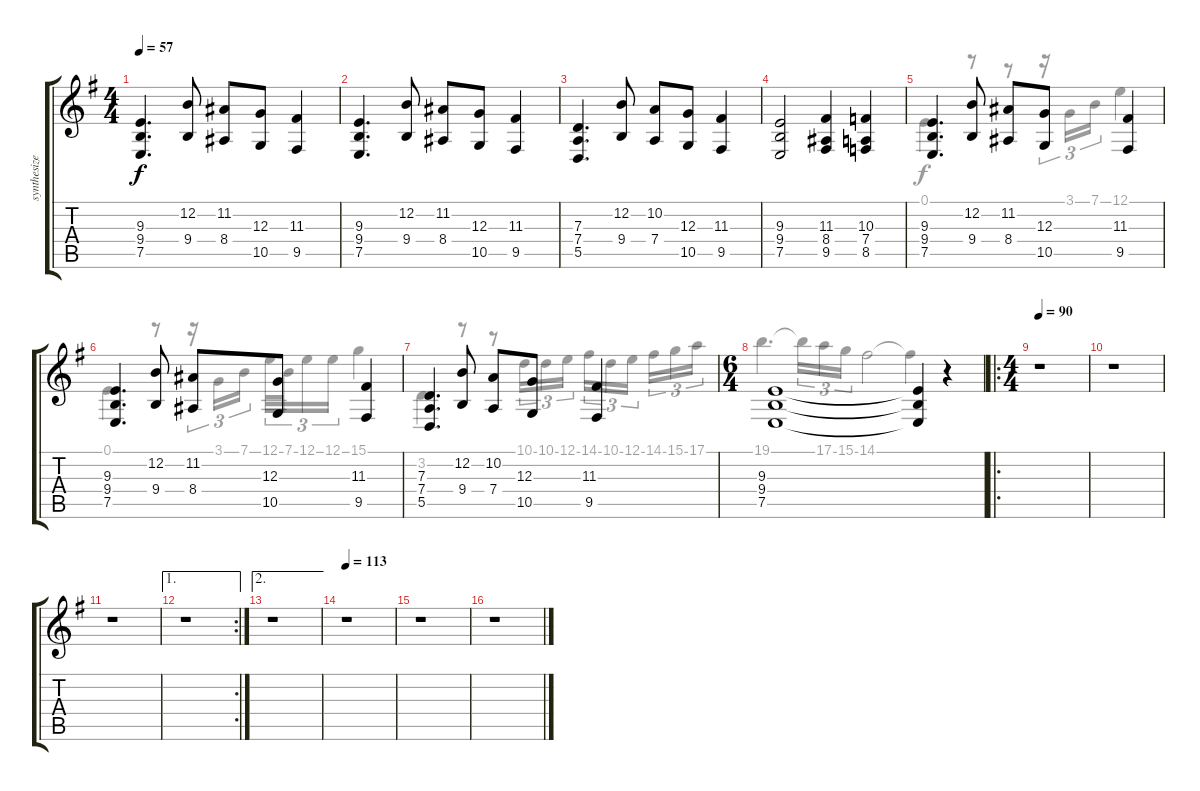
\track ("synthesizer" "synthesize") {instrument synthstrings2}
\staff {score tabs}
\tuning (E4 B3 G3 D3 A2 E2) {hide}
\voice
\ts (4 4)
\tempo 57
\clef g2
\ks g
(9.3 9.4 7.5).4{d dy f instrument synthstrings2} (12.2 9.4).8 (11.2 8.4).8 (12.3 10.5).8 (11.3 9.5).4 |
(9.3 9.4 7.5).4{d} (12.2 9.4).8 (11.2 8.4).8 (12.3 10.5).8 (11.3 9.5).4 |
(7.3 7.4 5.5).4{d} (12.2 9.4).8 (10.2 7.4).8 (12.3 10.5).8 (11.3 9.5).4 |
(9.3 9.4 7.5).2 (11.3 8.4 9.5).4 (10.3 7.4 8.5).4 |
(9.3 9.4 7.5).4{d} (12.2 9.4).8 (11.2 8.4).8 (12.3 10.5).8 (11.3 9.5).4 |
(9.3 9.4 7.5).4{d} (12.2 9.4).8 (11.2 8.4).8 (12.3 10.5).8 (11.3 9.5).4 |
(7.3 7.4 5.5).4{d} (12.2 9.4).8 (10.2 7.4).8 (12.3 10.5).8 (11.3 9.5).4 |
\ts (6 4)
(9.3 9.4 7.5).1 (9.3{t} 9.4{t} 7.5{t}).4 r.4 |
\ro
\ts (4 4)
\tempo 90
r.1 |
r.1 |
r.1 |
\ae 1
\rc 2
r.1 |
\ae 2
r.1 |
\tempo 113
r.1 |
r.1 |
r.1
\voice
\clef g2
\ottava regular
\simile none
\ks g
|
|
|
|
0.1.4{d} r.8 r.8 r.16{tu (3 2)} 3.1.16{tu (3 2)} 7.1.16{tu (3 2)} 12.1.4 |
0.1.4{d} r.8 r.16{tu (3 2)} 3.1.16{tu (3 2)} 7.1.16{tu (3 2) beam splitsecondary} 12.1.32{tu (3 2)} 7.1.32{tu (3 2)} 12.1.16{tu (3 2)} 12.1.16{tu (3 2)} 15.1.4 |
3.2.4{d} r.8 r.8 10.1.16{tu (3 2)} 10.1.16{tu (3 2)} 12.1.16{tu (3 2)} 14.1.16{tu (3 2)} 10.1.16{tu (3 2)} 12.1.16{tu (3 2) beam splitsecondary} 14.1.16{tu (3 2)} 15.1.16{tu (3 2)} 17.1.16{tu (3 2)} |
19.1.4{d} 19.1{t}.16{tu (3 2)} 17.1.16{tu (3 2)} 15.1.16{tu (3 2)} 14.1.2 14.1{t}.4 r.4 |
|
|
|
|
|
|
|
